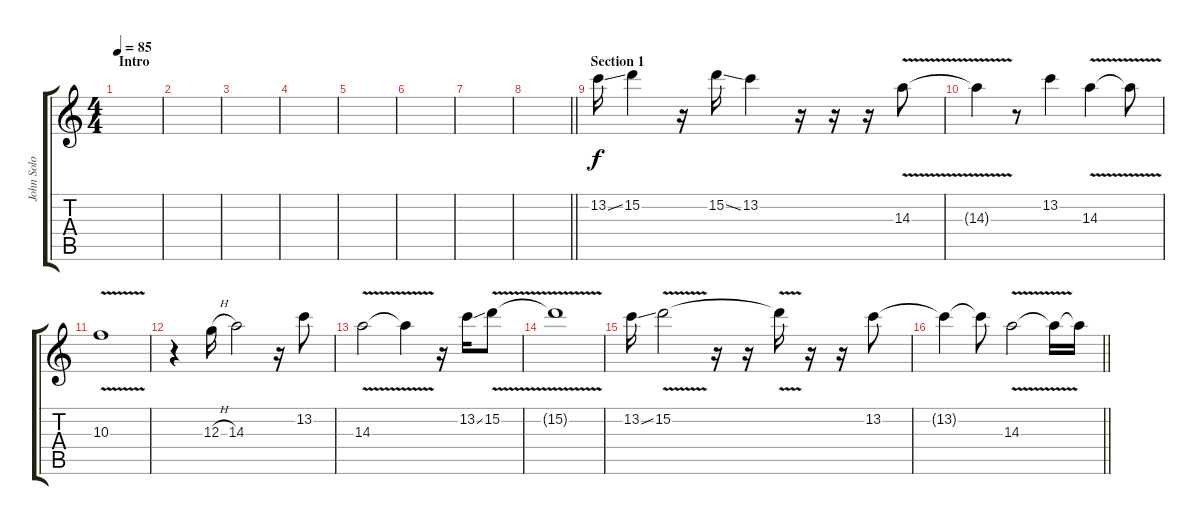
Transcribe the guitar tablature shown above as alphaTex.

\track ("John Solo" "John Solo") {instrument overdrivenguitar}
\staff {score tabs}
\tuning (E4 B3 G3 D3 A2 E2) {hide}
\ts (4 4)
\section ("" "Intro")
\tempo 85
\clef g2
\ks c
|
|
|
|
|
|
|
\barLineRight lightlight
|
\section ("" "Section 1")
13.2{ss}.16 15.2.4 r.16 15.2{ss}.16 13.2.4 r.16 r.16 r.16 14.3{v}.8 |
14.3{t}.4 r.8 13.2.4 14.3{v}.4 14.3{t}.8 |
10.3{v}.1 |
r.4 12.3{h}.16 14.3.2 r.16 13.2.8 |
14.3{v}.2 14.3{t}.4 r.16 13.2{ss}.16 15.2{v}.8 |
15.2{t}.1 |
13.2{ss}.16 15.2{v}.2 r.16 r.16 15.2{t}.16 r.16 r.16 13.2.8 |
\barLineRight lightlight
13.2{t}.4 13.2{t}.8 14.3{v}.2 14.3{t}.16 14.3{t}.16
